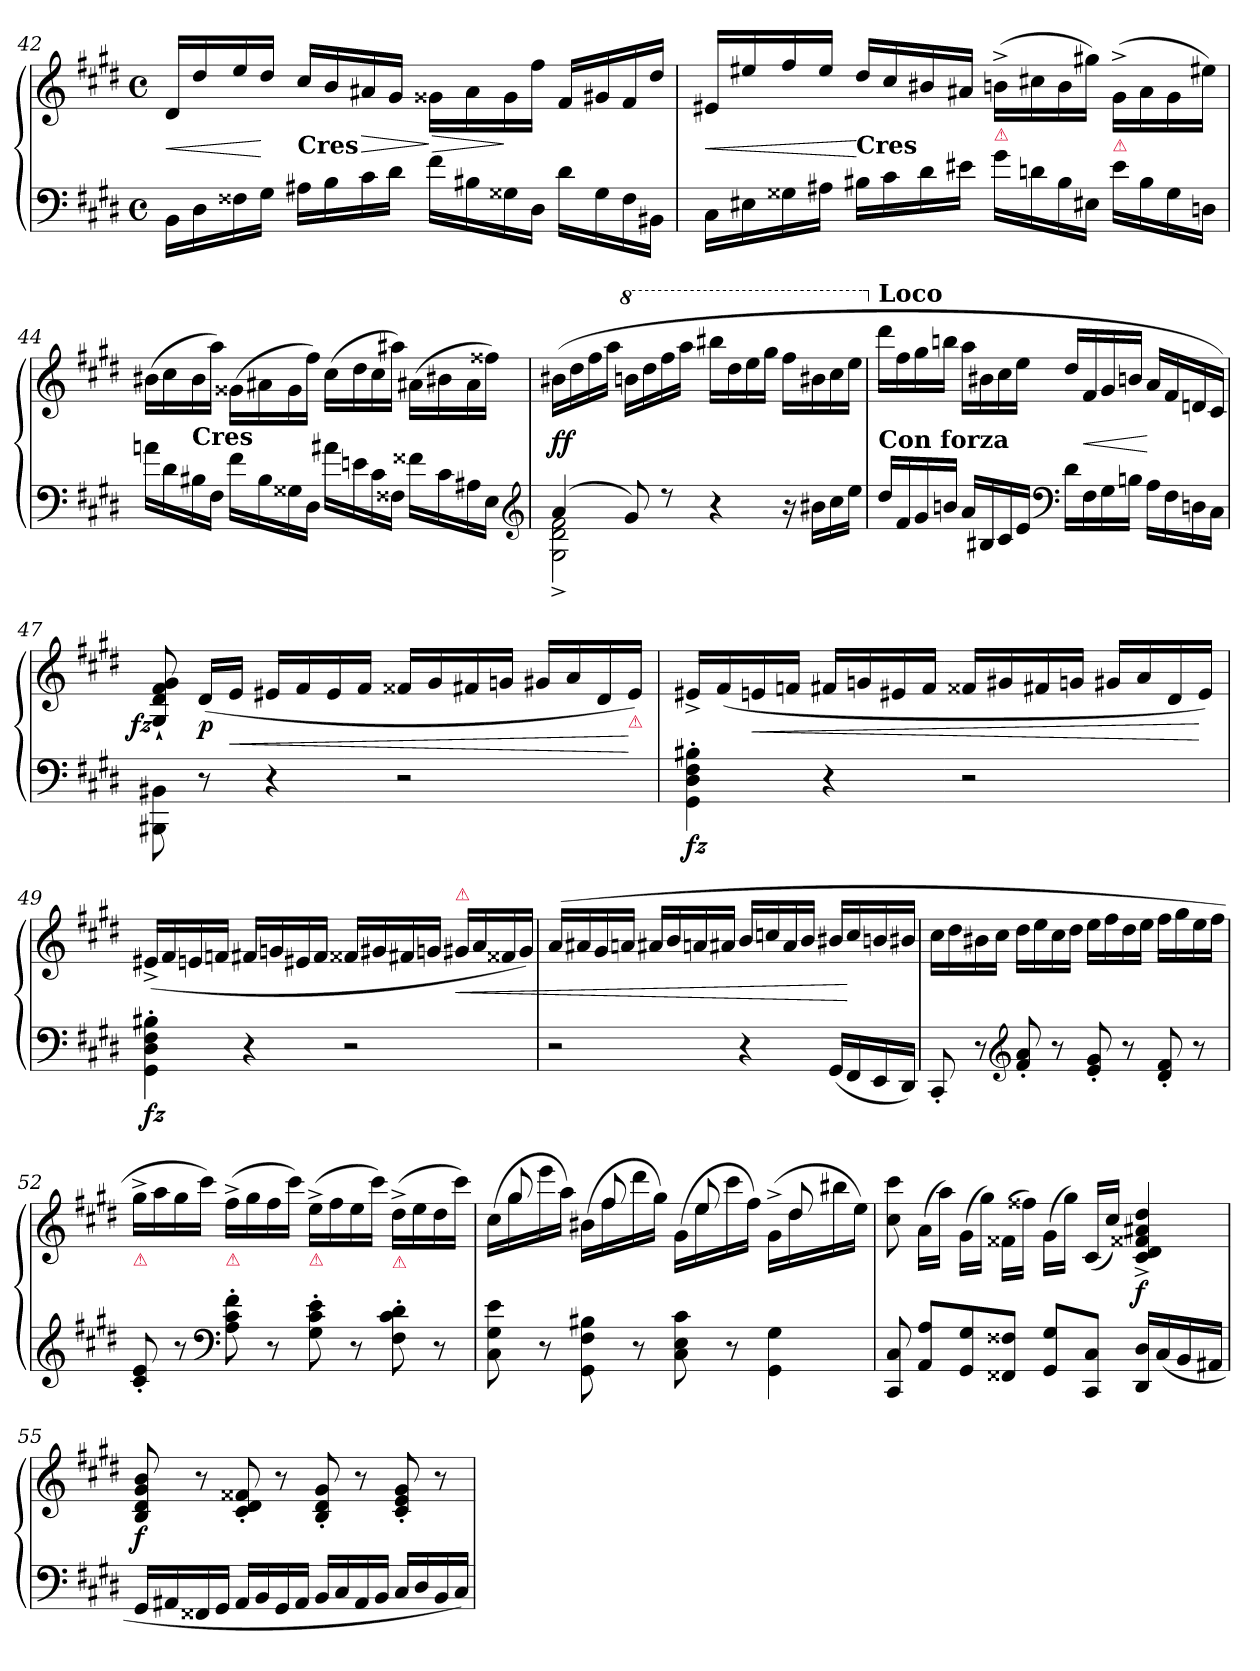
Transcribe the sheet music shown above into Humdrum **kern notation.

**kern	**kern	**dynam
*part1	*part1	*part1
*staff2	*staff1	*staff1/2
*clefF4	*clefG2	*
*k[f#c#g#d#]	*k[f#c#g#d#]	*
*M4/4	*M4/4	*
*met(c)	*met(c)	*
=42	=42	=42
16BBLL	16d#/LL	<
16D#	16dd#	.
16F##X	16ee	.
16G#JJ	16dd#JJ	[
!	!LO:TX:c:B:t=Cres	!
16A#XLL	16cc#LL	.
16B	16b	.
16c#	16a#X	>
16d#JJ	16g#JJ	.
16f#LL	16g##XLL	] >
16B#X	16a#	.
16G##X	16g##	]
16D#JJ	16ff#JJ	.
16d#LL	16f#LL	.
16G##	16g#X	.
16F##	16f#	.
16BB#XJJ	16dd#JJ	.
=43	=43	=43
16C#LL	16e#X/LL	<
16E#X	16ee#X/	.
16G##X	16ff#/	.
16A#XJJ	16ee#/JJ	.
!	!LO:TX:c:B:t=Cres	!
16B#XLL	16dd#/LL	[
16c#	16cc#	.
16d#	16b#X	.
16e#XJJ	16a#XJJ	.
!	!LO:TX:b:color=crimson:t=⚠	!
16g#LL	(>16bn^<LL	.
16dn	16cc#X	.
16B#	16b	.
16E#XJJ	16gg#XJJ)	.
!	!LO:TX:b:color=crimson:t=⚠	!
16e#LL	(>16g#^<\LL	.
16B#	16a#	.
16G##	16g#	.
16DnJJ	16ee#XJJ)	.
=44	=44	=44
16anLL	(>16b#XLL	.
16d#	16cc#	.
!	!LO:TX:c:B:t=Cres	!
16B#X	16b#	.
16F#JJ	16aaJJ)	.
16f#LL	(>16g##X\LL	.
16B#	16a#X	.
16G##X	16g##	.
16D#JJ	16ff#JJ)	.
16a#XLL	(>16cc#LL	.
16en	16dd#	.
16c#	16cc#	.
16F##XJJ	16aa#XJJ)	.
16f##XLL	(>16a#XLL	.
16c#	16b#X	.
16A#X	16a#	.
16EJJ	16ff##XJJ)	.
*clefG2	*	*
=45	=45	=45
*^	*	*
(>4a/	2G#^<\ 2d#^<\ 2f#^<\	(>16b#XLL	ff
.	.	16dd#	.
.	.	16ff#	.
.	.	16aaJJ	.
*	*	*8va	*
8g#/)	.	16bbLL	.
.	.	16ddd#	.
8r	.	16fff#	.
.	.	16aaaJJ	.
4r	2rAyy	16bbb#XLL	.
.	.	16ddd#	.
.	.	16eee	.
.	.	16ggg#JJ	.
16r	.	16fff#LL	.
16b#X\LL	.	16bb#X	.
16cc#	.	16ccc#	.
16eeJJ	.	16eeeJJ	.
*v	*v	*	*
=46	=46	=46
*	*X8va	*
!	!LO:TX:a:B:t=Loco	!
!LO:TX:a:B:t=Con forza	!	!
16dd#LL	16ddd#LL	.
16f#	16ff#	.
16g#	16gg#	.
16bnJJ	16bbnJJ	.
16aLL	16aaLL	.
16B#X	16b#X	.
16c#	16cc#	.
16eJJ	16eeJJ	.
*clefF4	*	*
16d#LL	16dd#LL	.
16F#	16f#	<
16G#	16g#	.
16BnJJ	16bnJJ	.
16ALL	16aLL	[
16F#	16f#	.
16Dn	16dn	.
16C#JJ	16c#JJ)	.
=47	=47	=47
!	!	!LO:DY:rj
8BBB#X\ 8BB#X\	8G#`>/ 8d#`>/ 8f#`>/ 8g#`>/	fz
8r	(<16d#LL	p
.	16eJJ	<
4r	16e#XLL	.
.	16f#	.
.	16e#	.
.	16f#JJ	.
2r	16f##XLL	.
.	16g#	.
.	16f#X	.
.	16gnJJ	.
.	16g#XLL	.
.	16a	.
.	16d#	.
!	!LO:TX:b:color=crimson:t=⚠	!
.	16e#JJ)	[
=48	=48	=48
!	!	!LO:DY:b=2
4GG#'> 4D#'> 4F#'> 4B#X'>	16e#X^<LL	fz
.	(<16f#	.
.	16en	<
.	16fnJJ	.
4r	16f#XLL	.
.	16gn	.
.	16e#X	.
.	16f#JJ	.
2r	16f##XLL	.
.	16g#X	.
.	16f#X	.
.	16gnJJ	.
.	16g#XLL	.
.	16a	.
.	16d#	.
.	16e#JJ)	[
=49	=49	=49
!	!	!LO:DY:b=2
4GG#'> 4D#'> 4F#'> 4B#X'>	(<16e#X^LL	fz
.	16f#	.
.	16en	.
.	16fnJJ	.
4r	16f#XLL	.
.	16gn	.
.	16e#X	.
.	16f#JJ	.
2r	16f##XLL	.
.	16g#X	.
.	16f#X	.
.	16gnJJ	.
!	!LO:TX:a:color=crimson:t=⚠	!
!	!	!LO:HP:b
.	16g#XLL	<
.	16a	.
.	16f##X	.
.	16g#JJ)	.
=50	=50	=50
2r	(>16aLL	.
.	16a#X	.
.	16g#	.
.	16anJJ	.
.	16a#XLL	.
.	16b	.
.	16an	.
.	16a#XJJ	.
4r	16bLL	.
.	16ccn/	.
.	16a#	.
.	16bJJ	.
(<16GG#LL	16b#X/LL	.
16FF#	16cc	[
16EE	16bn	.
16DD#JJ)	16b#XJJ	.
=51	=51	=51
8CC#'<	16cc#LL	.
.	16dd#	.
8r	16b#X	.
.	16cc#JJ	.
*clefG2	*	*
8f#'< 8a'<	16dd#LL	.
.	16ee	.
8r	16cc#	.
.	16dd#JJ	.
8e'< 8g#'<	16eeLL	.
.	16ff#	.
8r	16dd#	.
.	16eeJJ	.
8d#'< 8f#'<	16ff#LL	.
.	16gg#	.
8r	16ee	.
.	16ff#JJ	.
=52	=52	=52
!	!LO:TX:b:color=crimson:t=⚠	!
8c#'< 8e'<	16gg#^<LL	.
.	16aa	.
8r	16gg#	.
.	16ccc#JJ)	.
*clefF4	*	*
!	!LO:TX:b:color=crimson:t=⚠	!
8A'> 8c#'> 8f#'>	(>16ff#^<LL	.
.	16gg#	.
8r	16ff#	.
.	16ccc#JJ)	.
!	!LO:TX:b:color=crimson:t=⚠	!
8G#'> 8c#'> 8e'>	(>16ee^<LL	.
.	16ff#	.
8r	16ee	.
.	16ccc#JJ)	.
!	!LO:TX:b:color=crimson:t=⚠	!
8F#'> 8c#'> 8d#'>	(>16dd#^<LL	.
.	16ee	.
8r	16dd#	.
.	16ccc#JJ)	.
=53	=53	=53
*	*^	*
8C# 8G# 8e	16rcccyy	(>16cc#LL	.
.	8gg#	16gg#	.
8r	.	16eee	.
.	8reeeyy	16aaJJ)	.
8GG# 8F# 8B#X	.	(>16b#XLL	.
.	8ff#	16ff#	.
8r	.	16ddd#	.
.	8reeeyy	16gg#JJ)	.
8C# 8E 8c#	.	(>16g#LL	.
.	8ee	16ee	.
8r	.	16ccc#	.
.	8reeeyy	16ff#JJ)	.
4GG#\ 4G#\	.	(>16g#^<LL	.
.	8dd#	16dd#	.
.	.	16bb#X	.
.	16reeeyy	16eeJJ)	.
*	*v	*v	*
=54	=54	=54
8CC# 8C#	8cc# 8ccc#	.
8AA 8AL	(>16aLL	.
.	16aaJJ)	.
8GG# 8G#	(>16g#LL	.
.	16gg#JJ)	.
8FF##X 8F##XJ	(>16f##XLL	.
.	16ff##XJJ)	.
8GG# 8G#L	(>16g#LL	.
.	16gg#JJ)	.
8CC# 8C#J	(<16c#LL	.
.	16cc#JJ)	.
16DD# 16D#LL	4c#^< 4d#^< 4f##X^< 4a#X^< 4dd#^<	f
(<16C#	.	.
16BB	.	.
16AA#XJJ	.	.
=55	=55	=55
16GG#LL	8B 8d# 8g# 8b	f
16AA#X	.	.
16FF##X	8r	.
16GG#JJ	.	.
16AA#LL	8c#'< 8d#'< 8f##X'<	.
16BB	.	.
16GG#	8r	.
16AA#JJ	.	.
16BBLL	8B'< 8d#'< 8g#'<	.
16C#	.	.
16AA#	8r	.
16BBJJ	.	.
16C#LL	8c#'< 8e'< 8g#'<	.
16D#	.	.
16BB	8r	.
16C#JJ)	.	.
=	=	=
*-	*-	*-
